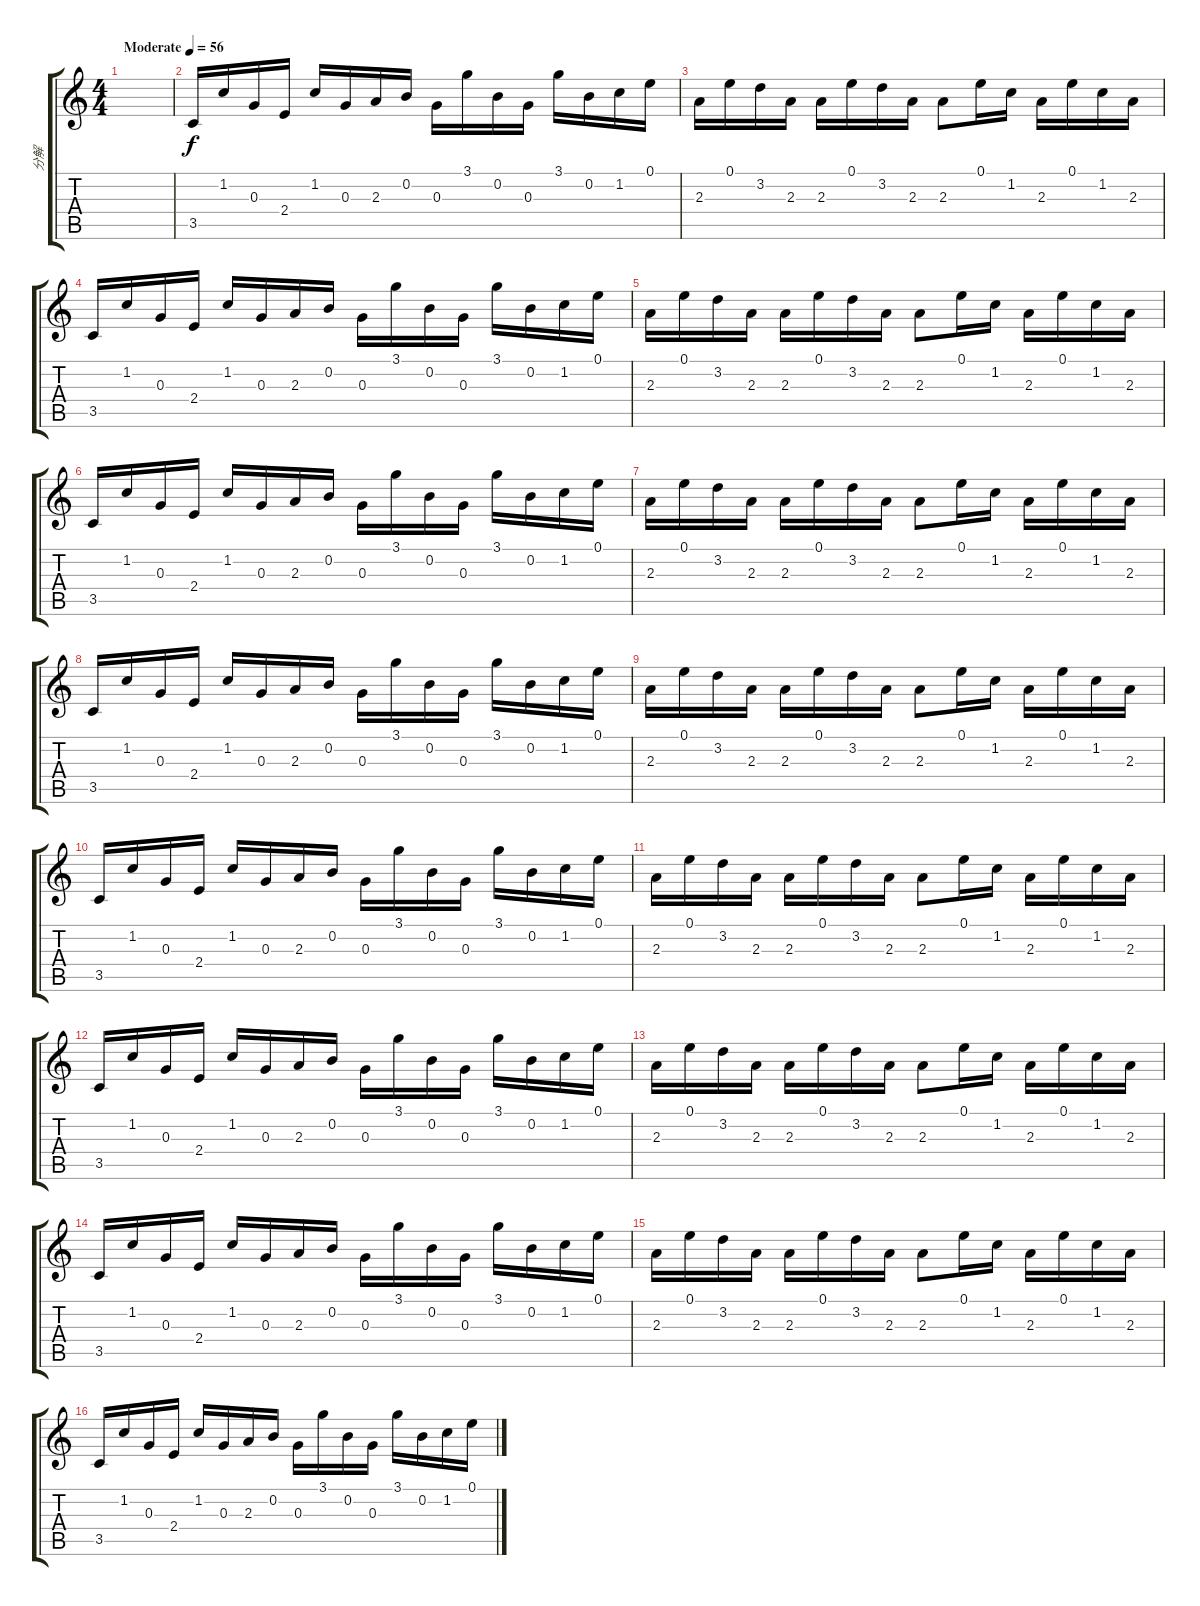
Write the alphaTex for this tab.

\track ("分解" "分解") {instrument electricguitarclean}
\staff {score tabs}
\tuning (E4 B3 G3 D3 A2 E2) {hide}
\ts (4 4)
\tempo (56 "Moderate")
\clef g2
\ks c
|
3.5.16 1.2.16 0.3.16 2.4.16 1.2.16 0.3.16 2.3.16 0.2.16 0.3.16 3.1.16 0.2.16 0.3.16 3.1.16 0.2.16 1.2.16 0.1.16 |
2.3.16 0.1.16 3.2.16 2.3.16 2.3.16 0.1.16 3.2.16 2.3.16 2.3.8 0.1.16 1.2.16 2.3.16 0.1.16 1.2.16 2.3.16 |
3.5.16 1.2.16 0.3.16 2.4.16 1.2.16 0.3.16 2.3.16 0.2.16 0.3.16 3.1.16 0.2.16 0.3.16 3.1.16 0.2.16 1.2.16 0.1.16 |
2.3.16 0.1.16 3.2.16 2.3.16 2.3.16 0.1.16 3.2.16 2.3.16 2.3.8 0.1.16 1.2.16 2.3.16 0.1.16 1.2.16 2.3.16 |
3.5.16 1.2.16 0.3.16 2.4.16 1.2.16 0.3.16 2.3.16 0.2.16 0.3.16 3.1.16 0.2.16 0.3.16 3.1.16 0.2.16 1.2.16 0.1.16 |
2.3.16 0.1.16 3.2.16 2.3.16 2.3.16 0.1.16 3.2.16 2.3.16 2.3.8 0.1.16 1.2.16 2.3.16 0.1.16 1.2.16 2.3.16 |
3.5.16 1.2.16 0.3.16 2.4.16 1.2.16 0.3.16 2.3.16 0.2.16 0.3.16 3.1.16 0.2.16 0.3.16 3.1.16 0.2.16 1.2.16 0.1.16 |
2.3.16 0.1.16 3.2.16 2.3.16 2.3.16 0.1.16 3.2.16 2.3.16 2.3.8 0.1.16 1.2.16 2.3.16 0.1.16 1.2.16 2.3.16 |
3.5.16 1.2.16 0.3.16 2.4.16 1.2.16 0.3.16 2.3.16 0.2.16 0.3.16 3.1.16 0.2.16 0.3.16 3.1.16 0.2.16 1.2.16 0.1.16 |
2.3.16 0.1.16 3.2.16 2.3.16 2.3.16 0.1.16 3.2.16 2.3.16 2.3.8 0.1.16 1.2.16 2.3.16 0.1.16 1.2.16 2.3.16 |
3.5.16 1.2.16 0.3.16 2.4.16 1.2.16 0.3.16 2.3.16 0.2.16 0.3.16 3.1.16 0.2.16 0.3.16 3.1.16 0.2.16 1.2.16 0.1.16 |
2.3.16 0.1.16 3.2.16 2.3.16 2.3.16 0.1.16 3.2.16 2.3.16 2.3.8 0.1.16 1.2.16 2.3.16 0.1.16 1.2.16 2.3.16 |
3.5.16 1.2.16 0.3.16 2.4.16 1.2.16 0.3.16 2.3.16 0.2.16 0.3.16 3.1.16 0.2.16 0.3.16 3.1.16 0.2.16 1.2.16 0.1.16 |
2.3.16 0.1.16 3.2.16 2.3.16 2.3.16 0.1.16 3.2.16 2.3.16 2.3.8 0.1.16 1.2.16 2.3.16 0.1.16 1.2.16 2.3.16 |
3.5.16 1.2.16 0.3.16 2.4.16 1.2.16 0.3.16 2.3.16 0.2.16 0.3.16 3.1.16 0.2.16 0.3.16 3.1.16 0.2.16 1.2.16 0.1.16
